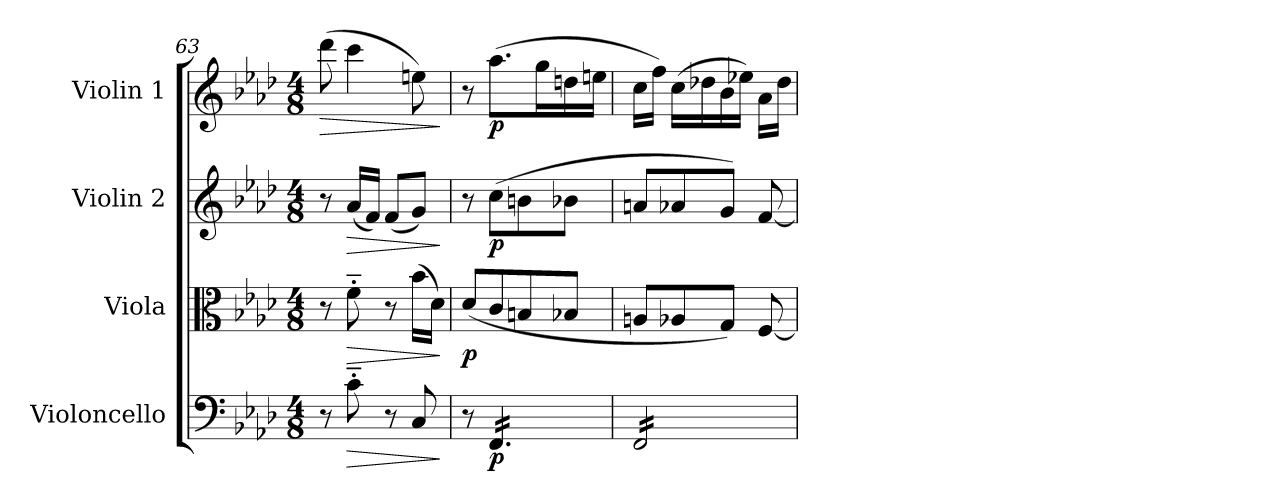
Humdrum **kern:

**kern	**dynam	**kern	**dynam	**kern	**dynam	**kern	**dynam
*part4	*part4	*part3	*part3	*part2	*part2	*part1	*part1
*staff4	*staff4	*staff3	*staff3	*staff2	*staff2	*staff1	*staff1
*I"Violoncello	*	*I"Viola	*	*I"Violin 2	*	*I"Violin 1	*
*I'Vc	*	*I'Vla	*	*I'Vln	*	*I'Vln	*
*clefF4	*	*clefC3	*	*clefG2	*	*clefG2	*
*k[b-e-a-d-]	*	*k[b-e-a-d-]	*	*k[b-e-a-d-]	*	*k[b-e-a-d-]	*
*M4/8	*	*M4/8	*	*M4/8	*	*M4/8	*
=63	=63	=63	=63	=63	=63	=63	=63
!	!	!	!	!	!	!	!LO:HP:b
8r	.	8r	.	8r	.	(8ddd-\	>
!	!LO:HP:b	!	!LO:HP:b	!	!LO:HP:b	!	!
8c'~\	>	8f'~\	>	(16a-/LL	>	4ccc\	.
.	.	.	.	16f/JJ)	.	.	.
8r	.	8r	.	(8f/L	.	.	.
8C/	.	(16b-\LL	.	8g/J)	.	8een\)	.
.	.	16d-\JJ)	.	.	.	.	.
.	]	.	]	.	]	.	]
!!LO:LB:g=z
=64	=64	=64	=64	=64	=64	=64	=64
!	!	!	!LO:DY:b	!	!	!	!
8r	.	(<8d-/L	p	8r	.	8r	.
!	!LO:DY:b	!	!	!	!LO:DY:b	!	!LO:DY:b
*tremolo	*	*	*	*	*	*	*
16FF/LL	p	8c/	.	(8cc\L	p	(8.aa-\L	p
16FF/	.	.	.	.	.	.	.
16FF/	.	8Bn/	.	8bn\	.	.	.
16FF/	.	.	.	.	.	16gg\L	.
16FF/	.	8B-X/J	.	8b-X\J	.	16ddn\	.
16FF/JJ	.	.	.	.	.	16een\JJ	.
=65	=65	=65	=65	=65	=65	=65	=65
16FF/LL	.	8An/L	.	8an/L	.	16cc\LL	.
16FF/	.	.	.	.	.	16ff\JJ)	.
16FF/	.	8A-X/	.	8a-X/	.	(16cc\LL	.
16FF/	.	.	.	.	.	16dd-X\	.
16FF/	.	8G/J)	.	8g/J)	.	16b-\	.
16FF/	.	.	.	.	.	16ee-X\JJ)	.
16FF/	.	[8F/	.	[8f/	.	16a-\LL	.
16FF/JJ	.	.	.	.	.	16dd-\JJ	.
*Xtremolo	*	*	*	*	*	*	*
=	=	=	=	=	=	=	=
*-	*-	*-	*-	*-	*-	*-	*-
